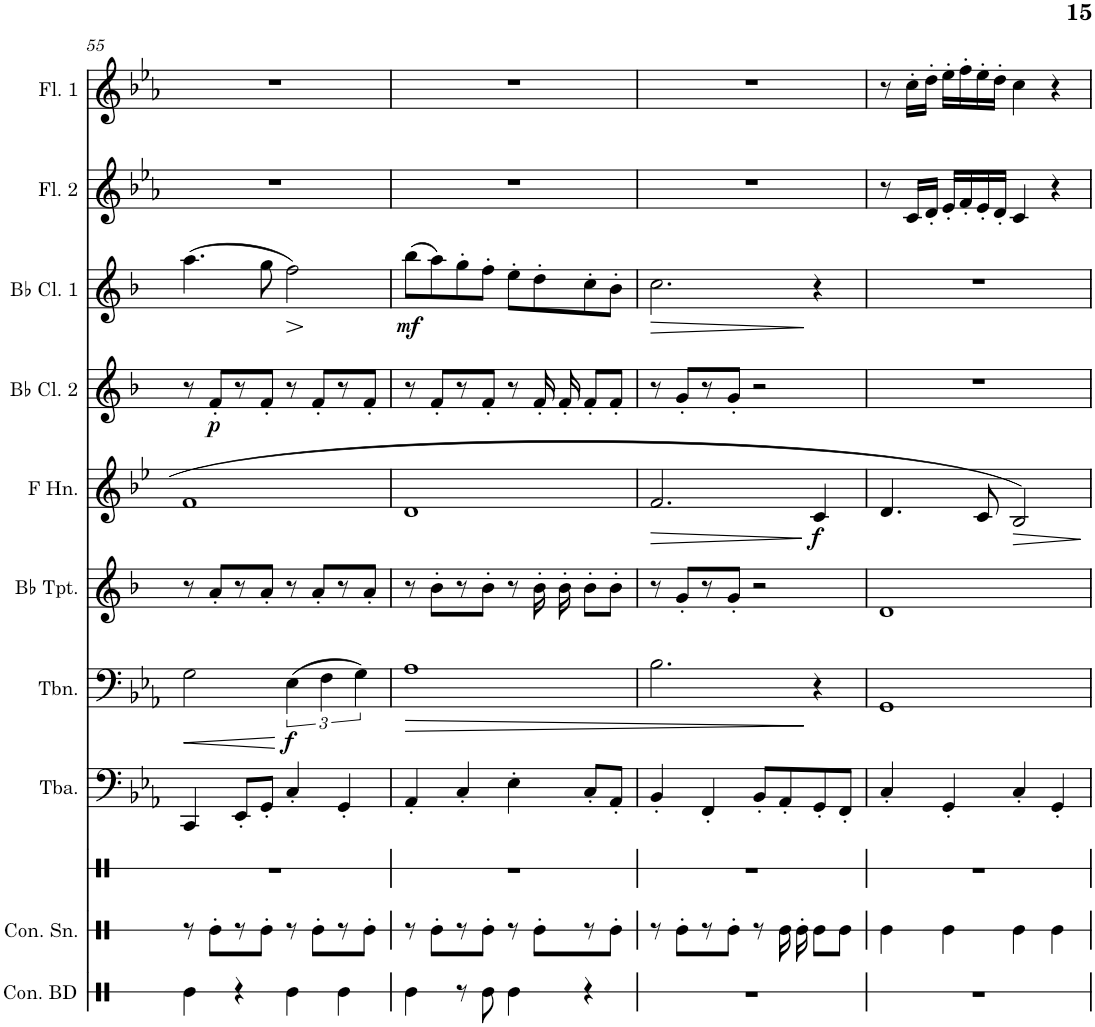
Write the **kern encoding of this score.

**kern	**kern	**kern	**kern	**kern	**dynam	**kern	**kern	**dynam	**kern	**dynam	**kern	**dynam	**kern	**kern
*part11	*part10	*part9	*part8	*part7	*part7	*part6	*part5	*part5	*part4	*part4	*part3	*part3	*part2	*part1
*staff11	*staff10	*staff9	*staff8	*staff7	*staff7	*staff6	*staff5	*staff5	*staff4	*staff4	*staff3	*staff3	*staff2	*staff1
*I"Concert Bass Drum	*I"Concert Snare Drum	*I"Crash Cymbal	*I"Tuba	*I"Trombone	*	*I"Bb Trumpet	*I"Horn in F	*	*I"Bb Clarinet 2	*	*I"Bb Clarinet 1	*	*I"Flute 2	*I"Flute 1
*I'Con. BD	*I'Con. Sn.	*I'Cym	*I'Tba.	*I'Tbn.	*	*I'Bb Tpt.	*	*	*I'Bb Cl. 2	*	*I'Bb Cl. 1	*	*I'Fl. 2	*I'Fl. 1
!!LO:PB:g=z
*clefX	*clefX	*clefX	*clefF4	*clefF4	*	*clefG2	*clefG2	*	*clefG2	*	*clefG2	*	*clefG2	*clefG2
*	*	*	*	*	*	*Trd1c2	*Trd4c7	*	*Trd1c2	*	*Trd1c2	*	*	*
*k[]	*k[]	*k[]	*k[b-e-a-]	*k[b-e-a-]	*	*k[b-]	*k[b-e-]	*	*k[b-]	*	*k[b-]	*	*k[b-e-a-]	*k[b-e-a-]
*M4/4	*M4/4	*M4/4	*M4/4	*M4/4	*	*M4/4	*M4/4	*	*M4/4	*	*M4/4	*	*M4/4	*M4/4
=55	=55	=55	=55	=55	=55	=55	=55	=55	=55	=55	=55	=55	=55	=55
!	!	!	!	!	!LO:HP:b	!	!	!	!	!	!	!	!	!
4Re\	8r	1r	4CC/	2G\	<	8r	1f	.	8r	.	(>4.aa\	.	1r	1r
!	!	!	!	!	!	!	!	!	!	!LO:DY:b	!	!	!	!
.	8Re'\L	.	.	.	.	8a'/L	.	.	8f'/L	p	.	.	.	.
4r	8r	.	8EE-'/L	.	.	8r	.	.	8r	.	.	.	.	.
.	8Re'\J	.	8GG'/J	.	.	8a'/J	.	.	8f'/J	.	8gg\	.	.	.
!	!	!	!	!	!LO:DY:b	!	!	!	!	!	!	!LO:HP:b	!	!
4Re\	8r	.	4C'/	(>6E-\	f	8r	.	.	8r	.	2ff\)	>	.	.
.	8Re'\L	.	.	.	.	8a'/L	.	.	8f'/L	.	.	.	.	.
.	.	.	.	6F\	.	.	.	.	.	.	.	.	.	.
4Re\	8r	.	4GG'/	.	.	8r	.	.	8r	.	.	.	.	.
.	.	.	.	6G\)	.	.	.	.	.	.	.	.	.	.
.	8Re'\J	.	.	.	.	8a'/J	.	.	8f'/J	.	.	.	.	.
=56	=56	=56	=56	=56	=56	=56	=56	=56	=56	=56	=56	=56	=56	=56
!	!	!	!	!	!	!	!	!	!	!	!	!LO:DY:b	!	!
4Re\	8r	1r	4AA-'/	1A-	.	8r	1d	.	8r	.	(>8bb-\L	mf	1r	1r
.	8Re'\L	.	.	.	.	8b-'\L	.	.	8f'/L	.	8aa\)	.	.	.
8r	8r	.	4C'/	.	.	8r	.	.	8r	.	8gg'\	.	.	.
8Re\	8Re'\J	.	.	.	.	8b-'\J	.	.	8f'/J	.	8ff'\J	.	.	.
4Re\	8r	.	4E-'\	.	.	8r	.	.	8r	.	8ee'\L	.	.	.
.	8Re'\L	.	.	.	.	16b-'\	.	.	16f'/	.	8dd'\	.	.	.
.	.	.	.	.	.	16b-'\	.	.	16f'/	.	.	.	.	.
4r	8r	.	8C'/L	.	.	8b-'\L	.	.	8f'/L	.	8cc'\	.	.	.
.	8Re'\J	.	8AA-'/J	.	.	8b-'\J	.	.	8f'/J	.	8b-'\J	.	.	.
=57	=57	=57	=57	=57	=57	=57	=57	=57	=57	=57	=57	=57	=57	=57
!	!	!	!	!	!	!	!	!LO:HP:b	!	!	!	!	!	!
1r	8r	1r	4BB-'/	2.B-\	.	8r	2.f/	>	8r	.	2.cc\	.	1r	1r
.	8Re'\L	.	.	.	.	8g'/L	.	.	8g'/L	.	.	.	.	.
.	8r	.	4FF'/	.	.	8r	.	.	8r	.	.	.	.	.
.	8Re'\J	.	.	.	.	8g'/J	.	.	8g'/J	.	.	.	.	.
.	8r	.	8BB-'/L	.	.	2r	.	.	2r	.	.	.	.	.
.	16Re\	.	8AA-'/	.	.	.	.	.	.	.	.	.	.	.
.	16Re'\	.	.	.	.	.	.	.	.	.	.	.	.	.
!	!	!	!	!	!	!	!	!LO:DY:b	!	!	!	!	!	!
.	8Re\L	.	8GG'/	4r	[	.	4c/	f	.	.	4r	]	.	.
.	8Re\J	.	8FF'/J	.	.	.	.	.	.	.	.	.	.	.
=58	=58	=58	=58	=58	=58	=58	=58	=58	=58	=58	=58	=58	=58	=58
1r	4Re\	1r	4C'/	1GG	.	1d	4.d/	.	1r	.	1r	.	8r	8r
.	.	.	.	.	.	.	.	.	.	.	.	.	16c/LL	16cc'\LL
.	.	.	.	.	.	.	.	.	.	.	.	.	16d'/JJ	16dd'\JJ
.	4Re\	.	4GG'/	.	.	.	.	.	.	.	.	.	16e-'/LL	16ee-'\LL
.	.	.	.	.	.	.	.	.	.	.	.	.	16f'/	16ff'\
.	.	.	.	.	.	.	8c/	.	.	.	.	.	16e-'/	16ee-'\
.	.	.	.	.	.	.	.	.	.	.	.	.	16d'/JJ	16dd'\JJ
.	4Re\	.	4C'/	.	.	.	2B-/	.	.	.	.	.	4c/	4cc\
.	4Re\	.	4GG'/	.	.	.	.	.	.	.	.	.	4r	4r
.	.	.	.	.	.	.	.	]	.	.	.	.	.	.
=	=	=	=	=	=	=	=	=	=	=	=	=	=	=
*-	*-	*-	*-	*-	*-	*-	*-	*-	*-	*-	*-	*-	*-	*-
